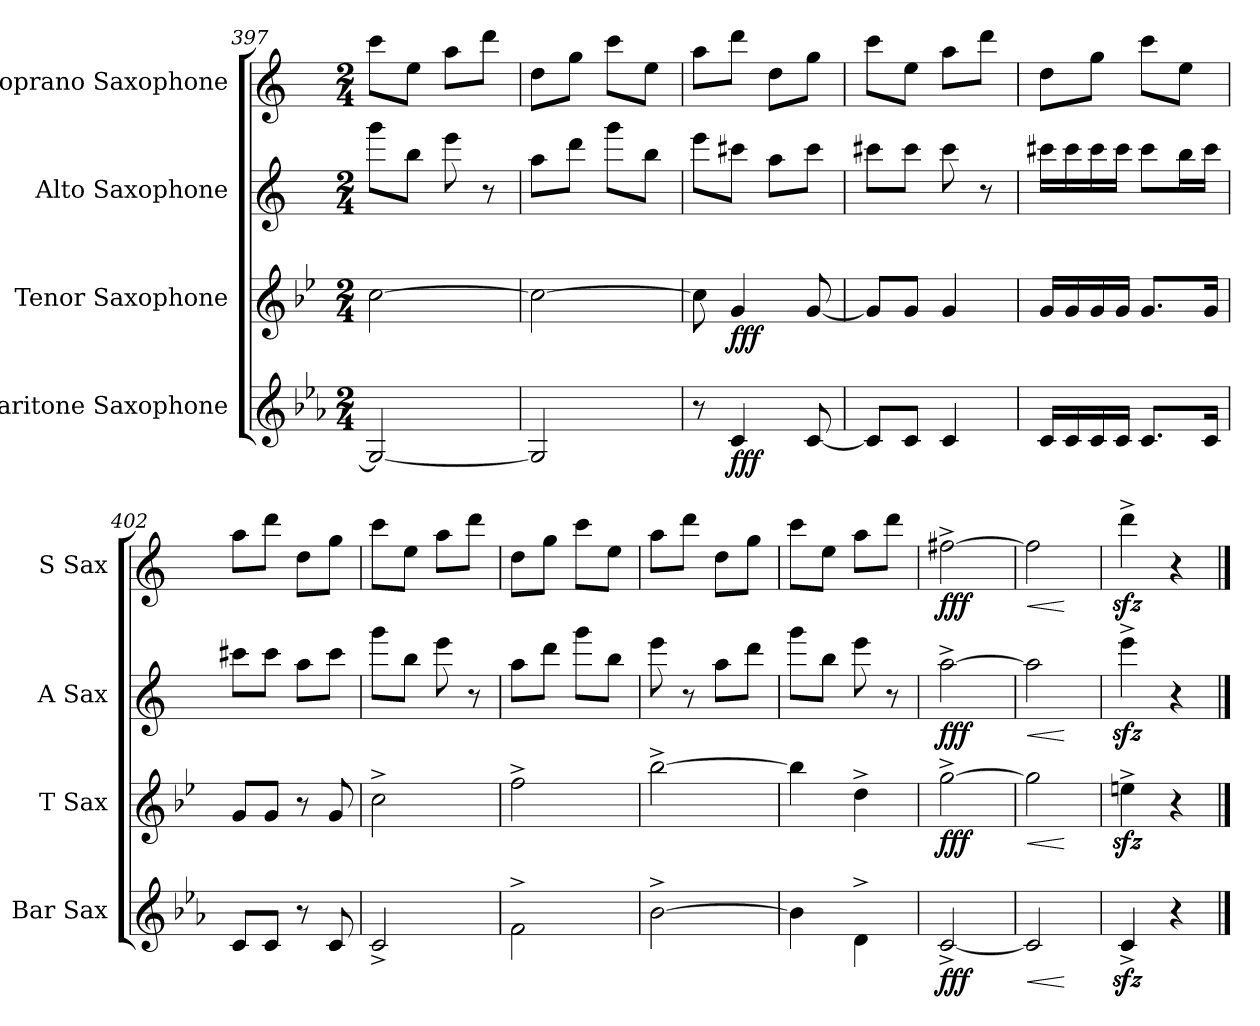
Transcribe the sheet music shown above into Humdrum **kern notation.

**kern	**dynam	**kern	**dynam	**kern	**dynam	**kern	**dynam
*part4	*part4	*part3	*part3	*part2	*part2	*part1	*part1
*staff4	*staff4	*staff3	*staff3	*staff2	*staff2	*staff1	*staff1
*I"Baritone Saxophone	*	*I"Tenor Saxophone	*	*I"Alto Saxophone	*	*I"Soprano Saxophone	*
*I'Bar Sax	*	*I'T Sax	*	*I'A Sax	*	*I'S Sax	*
!!LO:LB:g=z
*clefG2	*	*clefG2	*	*clefG2	*	*clefG2	*
*ITrd12c21	*	*ITrd8c14	*	*ITrd5c9	*	*ITrd1c2	*
*k[b-e-a-]	*	*k[b-e-]	*	*k[b-e-a-]	*	*k[b-e-]	*
*M2/4	*	*M2/4	*	*M2/4	*	*M2/4	*
=397	=397	=397	=397	=397	=397	=397	=397
2GG/_	.	[2c\	.	8bb-\L	.	8bb-\L	.
.	.	.	.	8dd\J	.	8dd\J	.
.	.	.	.	8gg\	.	8gg\L	.
.	.	.	.	8r	.	8ccc\J	.
=398	=398	=398	=398	=398	=398	=398	=398
2GG/]	.	2c\_	.	8cc\L	.	8cc\L	.
.	.	.	.	8ff\J	.	8ff\J	.
.	.	.	.	8bb-\L	.	8bb-\L	.
.	.	.	.	8dd\J	.	8dd\J	.
=399	=399	=399	=399	=399	=399	=399	=399
8r	.	8c\]	.	8gg\L	.	8gg\L	.
!	!LO:DY:b	!	!LO:DY:b	!	!	!	!
4C/	fff	4G/	fff	8een\J	.	8ccc\J	.
.	.	.	.	8cc\L	.	8cc\L	.
[8C/	.	[8G/	.	8ee\J	.	8ff\J	.
=400	=400	=400	=400	=400	=400	=400	=400
8C/L]	.	8G/L]	.	8een\L	.	8bb-\L	.
8C/J	.	8G/J	.	8ee\J	.	8dd\J	.
4C/	.	4G/	.	8ee\	.	8gg\L	.
.	.	.	.	8r	.	8ccc\J	.
=401	=401	=401	=401	=401	=401	=401	=401
16C/LL	.	16G/LL	.	16een\LL	.	8cc\L	.
16C/	.	16G/	.	16ee\	.	.	.
16C/	.	16G/	.	16ee\	.	8ff\J	.
16C/JJ	.	16G/JJ	.	16ee\JJ	.	.	.
8.C/L	.	8.G/L	.	8ee\L	.	8bb-\L	.
.	.	.	.	16dd\L	.	8dd\J	.
16C/Jk	.	16G/Jk	.	16ee\JJ	.	.	.
=402	=402	=402	=402	=402	=402	=402	=402
8C/L	.	8G/L	.	8een\L	.	8gg\L	.
8C/J	.	8G/J	.	8ee\J	.	8ccc\J	.
8r	.	8r	.	8cc\L	.	8cc\L	.
8C/	.	8G/	.	8ee\J	.	8ff\J	.
!!LO:LB:g=z
=403	=403	=403	=403	=403	=403	=403	=403
2C^/	.	2c^\	.	8bb-\L	.	8bb-\L	.
.	.	.	.	8dd\J	.	8dd\J	.
.	.	.	.	8gg\	.	8gg\L	.
.	.	.	.	8r	.	8ccc\J	.
=404	=404	=404	=404	=404	=404	=404	=404
2F^\	.	2f^\	.	8cc\L	.	8cc\L	.
.	.	.	.	8ff\J	.	8ff\J	.
.	.	.	.	8bb-\L	.	8bb-\L	.
.	.	.	.	8dd\J	.	8dd\J	.
=405	=405	=405	=405	=405	=405	=405	=405
[2B-^\	.	[2b-^\	.	8gg\	.	8gg\L	.
.	.	.	.	8r	.	8ccc\J	.
.	.	.	.	8cc\L	.	8cc\L	.
.	.	.	.	8ff\J	.	8ff\J	.
=406	=406	=406	=406	=406	=406	=406	=406
4B-\]	.	4b-\]	.	8bb-\L	.	8bb-\L	.
.	.	.	.	8dd\J	.	8dd\J	.
4D^\	.	4d^\	.	8gg\	.	8gg\L	.
.	.	.	.	8r	.	8ccc\J	.
=407	=407	=407	=407	=407	=407	=407	=407
!	!LO:DY:b	!	!LO:DY:b	!	!LO:DY:b	!	!LO:DY:b
[2C^/	fff	[2g^\	fff	[2cc^\	fff	[2een^\	fff
=408	=408	=408	=408	=408	=408	=408	=408
!	!LO:HP:b	!	!LO:HP:b	!	!LO:HP:b	!	!LO:HP:b
2C/]	<	2g\]	<	2cc\]	<	2ee\]	<
.	[	.	[	.	[	.	[
=409	=409	=409	=409	=409	=409	=409	=409
4Czz<^/	.	4enzz<^\	.	4ggzz<^\	.	4ccczz<^\	.
4r	.	4r	.	4r	.	4r	.
==	==	==	==	==	==	==	==
*-	*-	*-	*-	*-	*-	*-	*-
